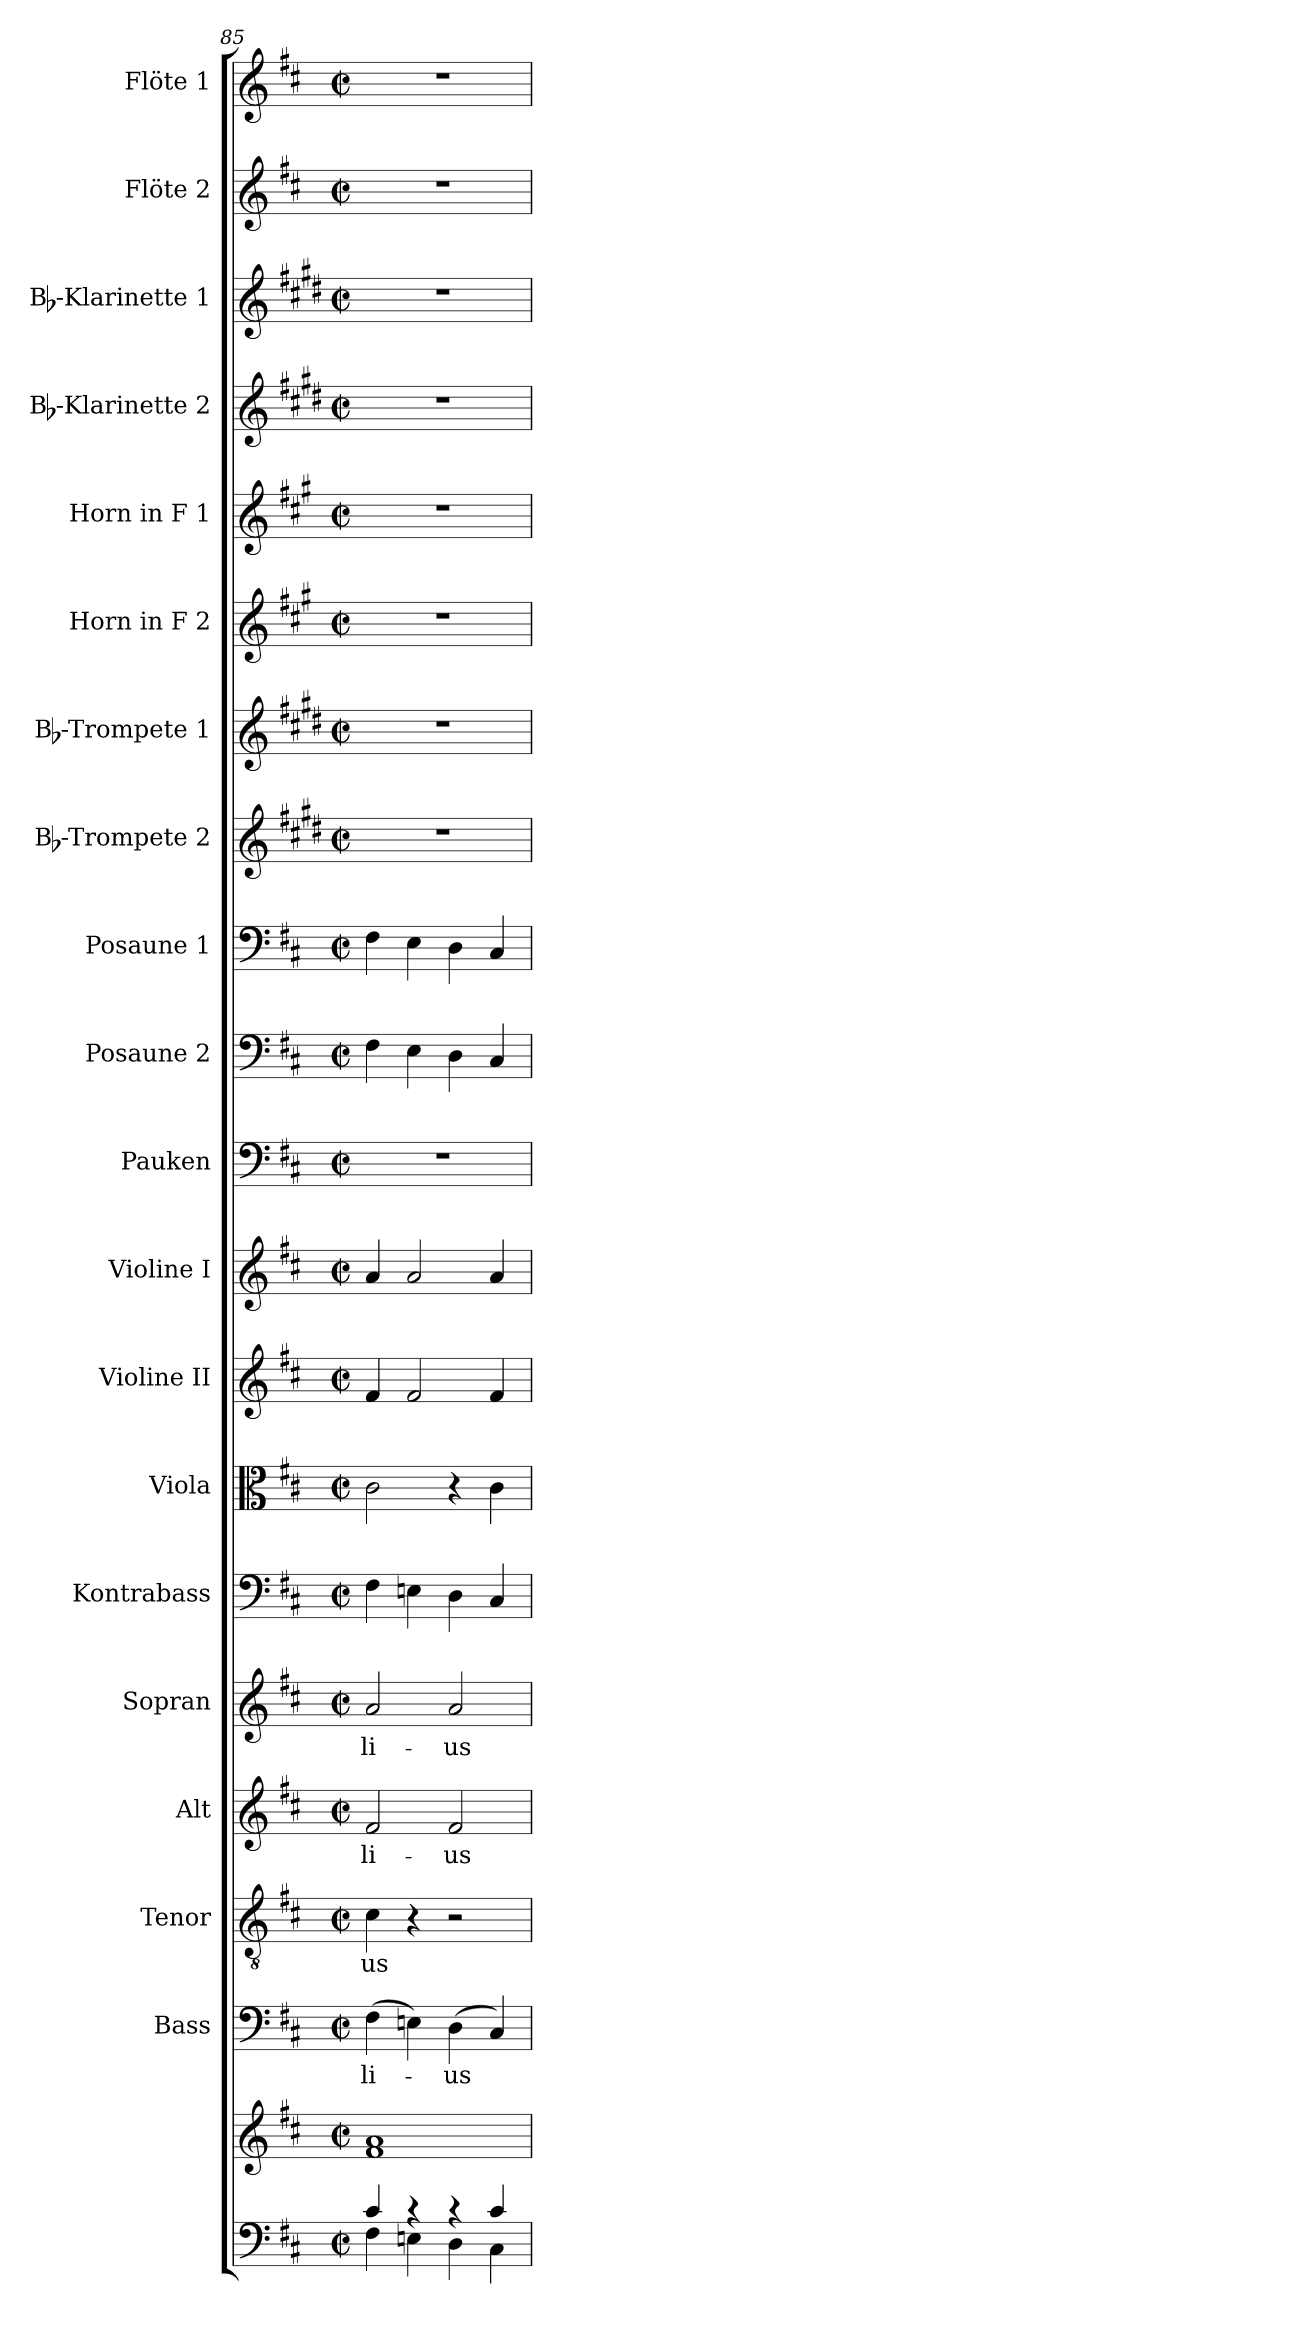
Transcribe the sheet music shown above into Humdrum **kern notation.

**kern	**kern	**kern	**text	**kern	**text	**kern	**text	**kern	**text	**kern	**kern	**kern	**kern	**kern	**kern	**kern	**kern	**kern	**kern	**kern	**kern	**kern	**kern	**kern
*part20	*part20	*part19	*part19	*part18	*part18	*part17	*part17	*part16	*part16	*part15	*part14	*part13	*part12	*part11	*part10	*part9	*part8	*part7	*part6	*part5	*part4	*part3	*part2	*part1
*staff21	*staff20	*staff19	*staff19	*staff18	*staff18	*staff17	*staff17	*staff16	*staff16	*staff15	*staff14	*staff13	*staff12	*staff11	*staff10	*staff9	*staff8	*staff7	*staff6	*staff5	*staff4	*staff3	*staff2	*staff1
*	*	*I"Bass	*	*I"Tenor	*	*I"Alt	*	*I"Sopran	*	*I"Kontrabass	*I"Viola	*I"Violine II	*I"Violine I	*I"Pauken	*I"Posaune 2	*I"Posaune 1	*I"Bb-Trompete 2	*I"Bb-Trompete 1	*I"Horn in F 2	*I"Horn in F 1	*I"Bb-Klarinette 2	*I"Bb-Klarinette 1	*I"Flöte 2	*I"Flöte 1
*	*	*I'B.	*	*I'T.	*	*I'A.	*	*I'S.	*	*I'Kb.	*I'Vla.	*I'Vl. II	*I'Vl. I	*I'Pk.	*I'Pos. 2	*I'Pos. 1	*I'Bb Trp. 2	*I'Bb Trp. 1	*	*	*I'Bb Kl. 2	*I'Bb Kl. 1	*I'Fl. 2	*I'Fl. 1
*clefF4	*clefG2	*clefF4	*	*clefGv2	*	*clefG2	*	*clefG2	*	*clefF4	*clefC3	*clefG2	*clefG2	*clefF4	*clefF4	*clefF4	*clefG2	*clefG2	*clefG2	*clefG2	*clefG2	*clefG2	*clefG2	*clefG2
*	*	*	*	*	*	*	*	*	*	*ITrd7c12	*	*	*	*	*	*	*ITrd1c2	*ITrd1c2	*ITrd4c7	*ITrd4c7	*ITrd1c2	*ITrd1c2	*	*
*k[f#c#]	*k[f#c#]	*k[f#c#]	*	*k[f#c#]	*	*k[f#c#]	*	*k[f#c#]	*	*k[f#c#]	*k[f#c#]	*k[f#c#]	*k[f#c#]	*k[f#c#]	*k[f#c#]	*k[f#c#]	*k[f#c#]	*k[f#c#]	*k[f#c#]	*k[f#c#]	*k[f#c#]	*k[f#c#]	*k[f#c#]	*k[f#c#]
*D:	*D:	*D:	*	*D:	*	*D:	*	*D:	*	*D:	*D:	*D:	*D:	*D:	*D:	*D:	*D:	*D:	*D:	*D:	*D:	*D:	*D:	*D:
*M2/2	*M2/2	*M2/2	*	*M2/2	*	*M2/2	*	*M2/2	*	*M2/2	*M2/2	*M2/2	*M2/2	*M2/2	*M2/2	*M2/2	*M2/2	*M2/2	*M2/2	*M2/2	*M2/2	*M2/2	*M2/2	*M2/2
*met(c|)	*met(c|)	*met(c|)	*	*met(c|)	*	*met(c|)	*	*met(c|)	*	*met(c|)	*met(c|)	*met(c|)	*met(c|)	*met(c|)	*met(c|)	*met(c|)	*met(c|)	*met(c|)	*met(c|)	*met(c|)	*met(c|)	*met(c|)	*met(c|)	*met(c|)
=85	=85	=85	=85	=85	=85	=85	=85	=85	=85	=85	=85	=85	=85	=85	=85	=85	=85	=85	=85	=85	=85	=85	=85	=85
*^	*^	*	*	*	*	*	*	*	*	*	*	*	*	*	*	*	*	*	*	*	*	*	*	*
!	!	!	!	!	!LO:LY:b	!	!LO:LY:b	!	!LO:LY:b	!	!LO:LY:b	!	!	!	!	!	!	!	!	!	!	!	!	!	!	!
4c#/	4F#\	1a	1f#	(>4F#\	-li-	4c#\	-us	2f#/	-li-	2a/	-li-	4FF#\	2c#\	4f#/	4a/	1r	4F#\	4F#\	1r	1r	1r	1r	1r	1r	1r	1r
4rc	4En\	.	.	4En\)	.	4r	.	.	.	.	.	4EEn\	.	2f#/	2a/	.	4E\	4E\	.	.	.	.	.	.	.	.
!	!	!	!	!	!LO:LY:b	!	!	!	!LO:LY:b	!	!LO:LY:b	!	!	!	!	!	!	!	!	!	!	!	!	!	!	!
4rc	4D\	.	.	(>4D\	-us	2r	.	2f#/	-us	2a/	-us	4DD\	4r	.	.	.	4D\	4D\	.	.	.	.	.	.	.	.
4c#/	4C#\	.	.	4C#/)	.	.	.	.	.	.	.	4CC#/	4c#\	4f#/	4a/	.	4C#/	4C#/	.	.	.	.	.	.	.	.
*v	*v	*	*	*	*	*	*	*	*	*	*	*	*	*	*	*	*	*	*	*	*	*	*	*	*	*
*	*v	*v	*	*	*	*	*	*	*	*	*	*	*	*	*	*	*	*	*	*	*	*	*	*	*
=	=	=	=	=	=	=	=	=	=	=	=	=	=	=	=	=	=	=	=	=	=	=	=	=
*-	*-	*-	*-	*-	*-	*-	*-	*-	*-	*-	*-	*-	*-	*-	*-	*-	*-	*-	*-	*-	*-	*-	*-	*-
